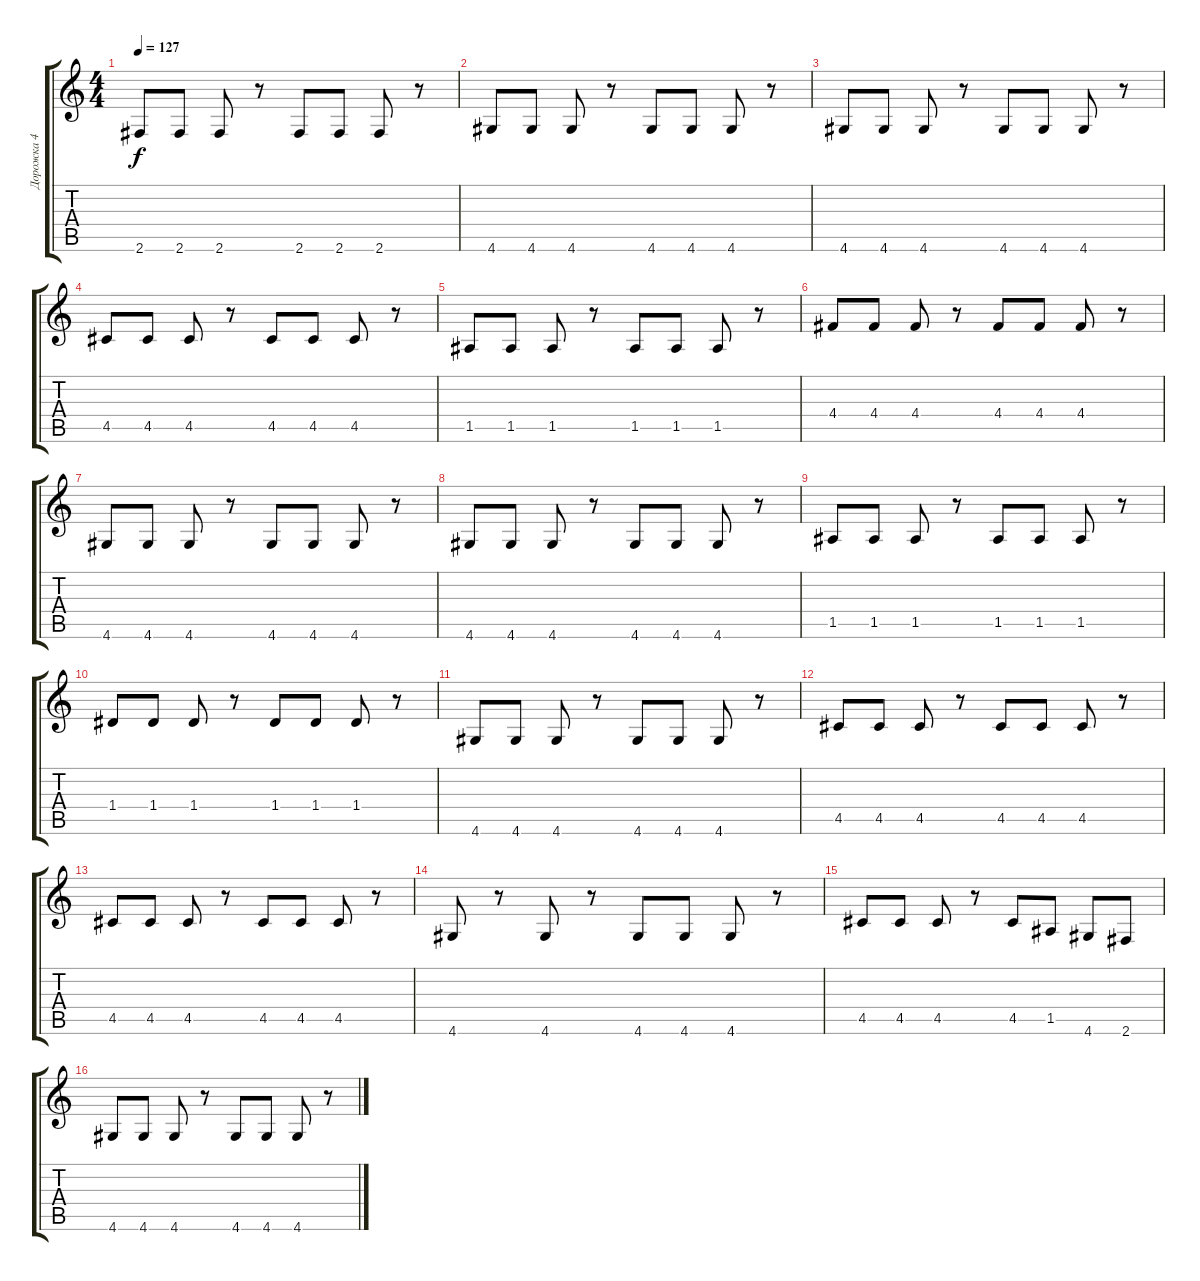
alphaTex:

\track ("Дорожка 4" "Дорожка 4") {instrument electricbassfinger}
\staff {score tabs}
\tuning (E4 B3 G3 D3 A2 E2) {hide}
\ts (4 4)
\tempo 127
\clef g2
\ks c
2.6.8{dy f} 2.6.8 2.6.8 r.8 2.6.8 2.6.8 2.6.8 r.8 |
4.6.8 4.6.8 4.6.8 r.8 4.6.8 4.6.8 4.6.8 r.8 |
4.6.8 4.6.8 4.6.8 r.8 4.6.8 4.6.8 4.6.8 r.8 |
4.5.8 4.5.8 4.5.8 r.8 4.5.8 4.5.8 4.5.8 r.8 |
1.5.8 1.5.8 1.5.8 r.8 1.5.8 1.5.8 1.5.8 r.8 |
4.4.8 4.4.8 4.4.8 r.8 4.4.8 4.4.8 4.4.8 r.8 |
4.6.8 4.6.8 4.6.8 r.8 4.6.8 4.6.8 4.6.8 r.8 |
4.6.8 4.6.8 4.6.8 r.8 4.6.8 4.6.8 4.6.8 r.8 |
1.5.8 1.5.8 1.5.8 r.8 1.5.8 1.5.8 1.5.8 r.8 |
1.4.8 1.4.8 1.4.8 r.8 1.4.8 1.4.8 1.4.8 r.8 |
4.6.8 4.6.8 4.6.8 r.8 4.6.8 4.6.8 4.6.8 r.8 |
4.5.8 4.5.8 4.5.8 r.8 4.5.8 4.5.8 4.5.8 r.8 |
4.5.8 4.5.8 4.5.8 r.8 4.5.8 4.5.8 4.5.8 r.8 |
4.6.8 r.8 4.6.8 r.8 4.6.8 4.6.8 4.6.8 r.8 |
4.5.8 4.5.8 4.5.8 r.8 4.5.8 1.5.8 4.6.8 2.6.8 |
4.6.8 4.6.8 4.6.8 r.8 4.6.8 4.6.8 4.6.8 r.8
